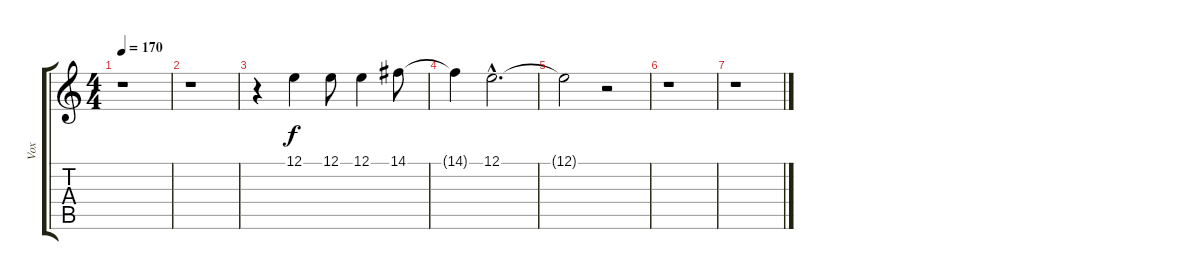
\track ("Vox" "Vox") {instrument drawbarorgan}
\staff {score tabs}
\tuning (E4 B3 G3 D3 A2 E2) {hide}
\ts (4 4)
\tempo 170
\clef g2
\ks c
r.1{dy f} |
r.1 |
r.4 12.1.4 12.1.8 12.1.4 14.1.8 |
14.1{t}.4 12.1{hac}.2{d} |
12.1{t}.2 r.2 |
r.1 |
r.1
